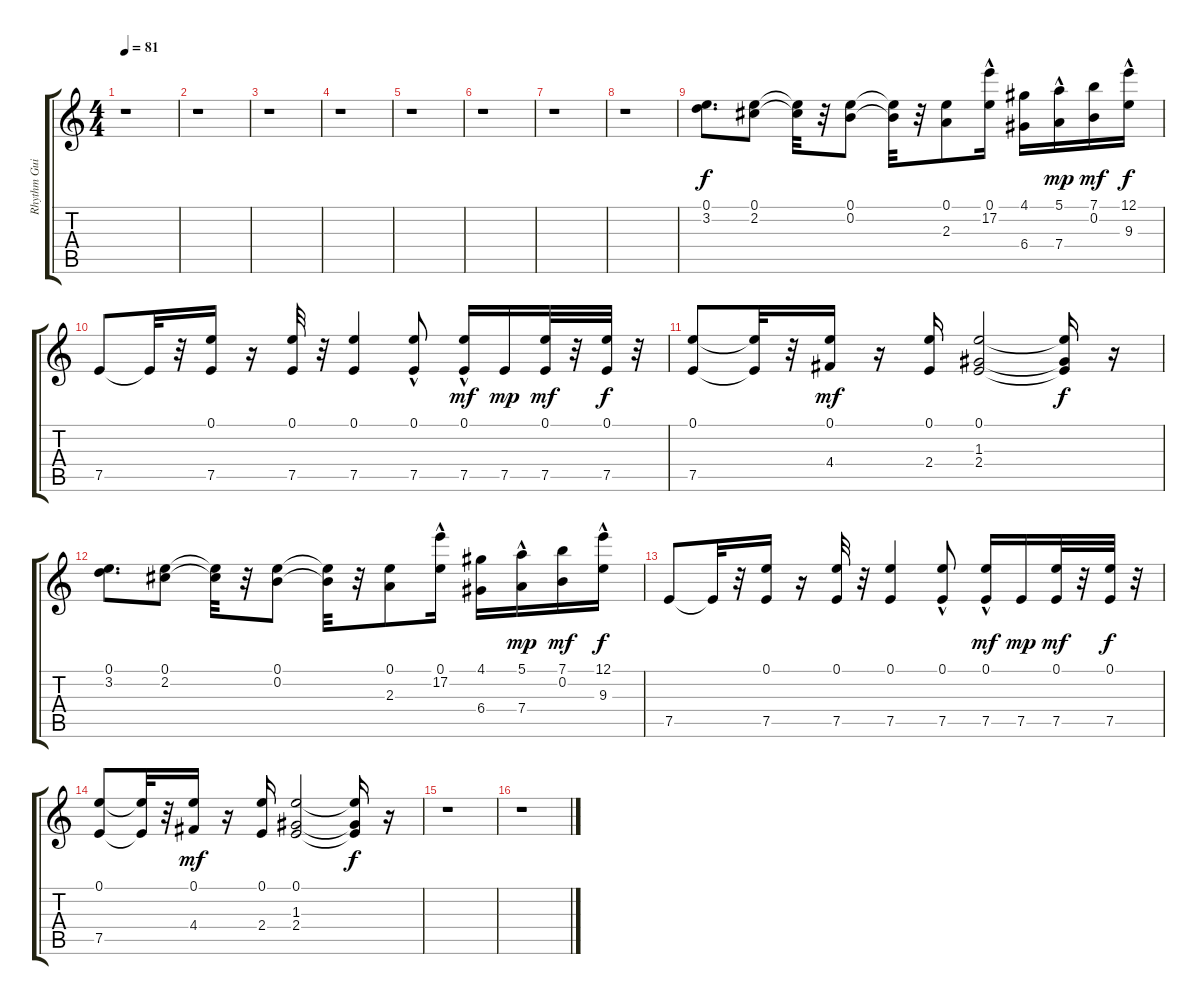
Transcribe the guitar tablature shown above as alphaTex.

\track ("Rhythm Guitar" "Rhythm Gui") {instrument overdrivenguitar}
\staff {score tabs}
\tuning (E4 B3 G3 D3 A2 E2) {hide}
\ts (4 4)
\tempo 81
\clef g2
\ks c
r.1{dy f} |
r.1 |
r.1 |
r.1 |
r.1 |
r.1 |
r.1 |
r.1 |
(0.1 3.2).8{d} (0.1 2.2).8 (0.1{t} 2.2{t}).32 r.32 (0.1 0.2).8 (0.1{t} 0.2{t}).32 r.32 (0.1 2.3).8 (0.1 17.2{hac}).16 (4.1 6.4).16 (5.1 7.4{hac}).16{dy mp} (7.1 0.2).16{dy mf} (12.1{hac} 9.3{hac}).16{dy f} |
7.5.8 7.5{t}.32 r.32 (0.1 7.5).16 r.16 (0.1 7.5).32 r.32 (0.1 7.5).4 (0.1{hac} 7.5).8 (0.1{hac} 7.5).16{dy mf} 7.5.16{dy mp} (0.1 7.5).32{dy mf} r.32 (0.1 7.5).32{dy f} r.32 |
(0.1 7.5).8 (0.1{t} 7.5{t}).32 r.32 (0.1 4.4).16{dy mf} r.16 (0.1 2.4).16 (0.1 1.3 2.4).2 (0.1{t} 1.3{t} 2.4{t}).16{dy f} r.16 |
(0.1 3.2).8{d} (0.1 2.2).8 (0.1{t} 2.2{t}).32 r.32 (0.1 0.2).8 (0.1{t} 0.2{t}).32 r.32 (0.1 2.3).8 (0.1 17.2{hac}).16 (4.1 6.4).16 (5.1 7.4{hac}).16{dy mp} (7.1 0.2).16{dy mf} (12.1{hac} 9.3{hac}).16{dy f} |
7.5.8 7.5{t}.32 r.32 (0.1 7.5).16 r.16 (0.1 7.5).32 r.32 (0.1 7.5).4 (0.1{hac} 7.5).8 (0.1{hac} 7.5).16{dy mf} 7.5.16{dy mp} (0.1 7.5).32{dy mf} r.32 (0.1 7.5).32{dy f} r.32 |
(0.1 7.5).8 (0.1{t} 7.5{t}).32 r.32 (0.1 4.4).16{dy mf} r.16 (0.1 2.4).16 (0.1 1.3 2.4).2 (0.1{t} 1.3{t} 2.4{t}).16{dy f} r.16 |
r.1 |
r.1
